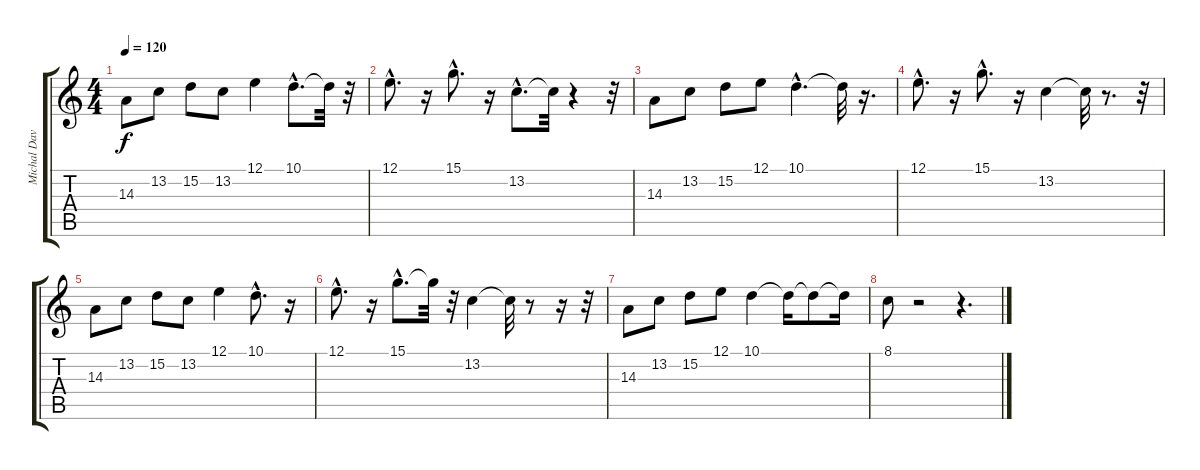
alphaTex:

\track ("Michal David zpìv" "Michal Dav") {instrument lead2sawtooth}
\staff {score tabs}
\tuning (E4 B3 G3 D3 A2 E2) {hide}
\ts (4 4)
\tempo 120
\clef g2
\ks c
14.3.8{dy f} 13.2.8 15.2.8 13.2.8 12.1.4 10.1{hac}.8{d} 10.1{t}.32 r.32 |
12.1{hac}.8{d} r.16 15.1{hac}.8{d} r.16 13.2{hac}.8{d} 13.2{t}.32 r.4 r.32 |
14.3.8 13.2.8 15.2.8 12.1.8 10.1{hac}.4{d} 10.1{t}.32 r.16{d} |
12.1{hac}.8{d} r.16 15.1{hac}.8{d} r.16 13.2.4 13.2{t}.32 r.8{d} r.32 |
14.3.8 13.2.8 15.2.8 13.2.8 12.1.4 10.1{hac}.8{d} r.16 |
12.1{hac}.8{d} r.16 15.1{hac}.8{d} 15.1{t}.32 r.32 13.2.4 13.2{t}.32 r.8 r.16 r.32 |
14.3.8 13.2.8 15.2.8 12.1.8 10.1.4 10.1{t}.16 10.1{t}.8 10.1{t}.16 |
8.1.8 r.2 r.4{d}
